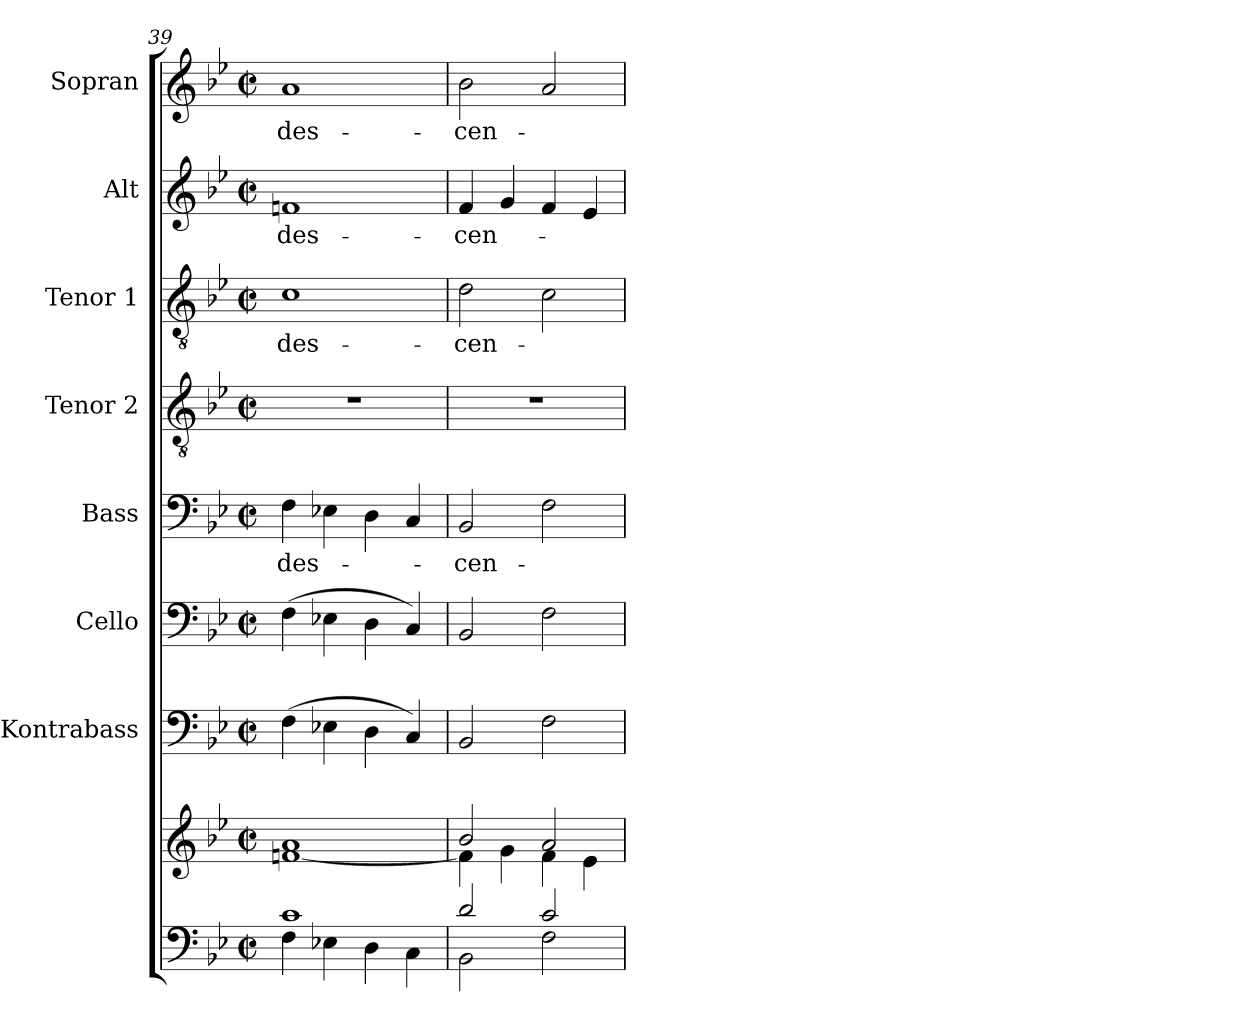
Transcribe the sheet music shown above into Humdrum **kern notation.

**kern	**kern	**kern	**kern	**kern	**text	**kern	**kern	**text	**kern	**text	**kern	**text
*part8	*part8	*part7	*part6	*part5	*part5	*part4	*part3	*part3	*part2	*part2	*part1	*part1
*staff9	*staff8	*staff7	*staff6	*staff5	*staff5	*staff4	*staff3	*staff3	*staff2	*staff2	*staff1	*staff1
*	*	*I"Kontrabass	*I"Cello	*I"Bass	*	*I"Tenor 2	*I"Tenor 1	*	*I"Alt	*	*I"Sopran	*
*	*	*I'Kb.	*	*I'B.	*	*I'T. 2	*I'T. 1	*	*I'A.	*	*I'S.	*
*clefF4	*clefG2	*clefF4	*clefF4	*clefF4	*	*clefGv2	*clefGv2	*	*clefG2	*	*clefG2	*
*	*	*ITrd7c12	*	*	*	*	*	*	*	*	*	*
*k[b-e-]	*k[b-e-]	*k[b-e-]	*k[b-e-]	*k[b-e-]	*	*k[b-e-]	*k[b-e-]	*	*k[b-e-]	*	*k[b-e-]	*
*B-:	*B-:	*B-:	*B-:	*B-:	*	*B-:	*B-:	*	*B-:	*	*B-:	*
*M2/2	*M2/2	*M2/2	*M2/2	*M2/2	*	*M2/2	*M2/2	*	*M2/2	*	*M2/2	*
*met(c|)	*met(c|)	*met(c|)	*met(c|)	*met(c|)	*	*met(c|)	*met(c|)	*	*met(c|)	*	*met(c|)	*
=39	=39	=39	=39	=39	=39	=39	=39	=39	=39	=39	=39	=39
*^	*^	*	*	*	*	*	*	*	*	*	*	*
!	!	!	!	!	!	!	!LO:LY:b	!	!	!LO:LY:b	!	!LO:LY:b	!	!LO:LY:b
1c	4F\	1a	[<1fn	(>4FF\	(>4F\	4F\	des-	1r	1c	des-	1fn	des-	1a	des-
.	4E-X\	.	.	4EE-X\	4E-X\	4E-X\	.	.	.	.	.	.	.	.
.	4D\	.	.	4DD\	4D\	4D\	.	.	.	.	.	.	.	.
.	4C\	.	.	4CC/)	4C/)	4C/	.	.	.	.	.	.	.	.
=40	=40	=40	=40	=40	=40	=40	=40	=40	=40	=40	=40	=40	=40	=40
!	!	!	!	!	!	!	!LO:LY:b	!	!	!LO:LY:b	!	!LO:LY:b	!	!LO:LY:b
2d/	2BB-\	2b-/	4f\]	2BBB-/	2BB-/	2BB-/	-cen-	1r	2d\	-cen-	4f/	-cen-	2b-\	-cen-
.	.	.	4g\	.	.	.	.	.	.	.	4g/	.	.	.
2c/	2F\	2a/	4f\	2FF\	2F\	2F\	.	.	2c\	.	4f/	.	2a/	.
.	.	.	4e-\	.	.	.	.	.	.	.	4e-/	.	.	.
*v	*v	*	*	*	*	*	*	*	*	*	*	*	*	*
*	*v	*v	*	*	*	*	*	*	*	*	*	*	*
=	=	=	=	=	=	=	=	=	=	=	=	=
*-	*-	*-	*-	*-	*-	*-	*-	*-	*-	*-	*-	*-
